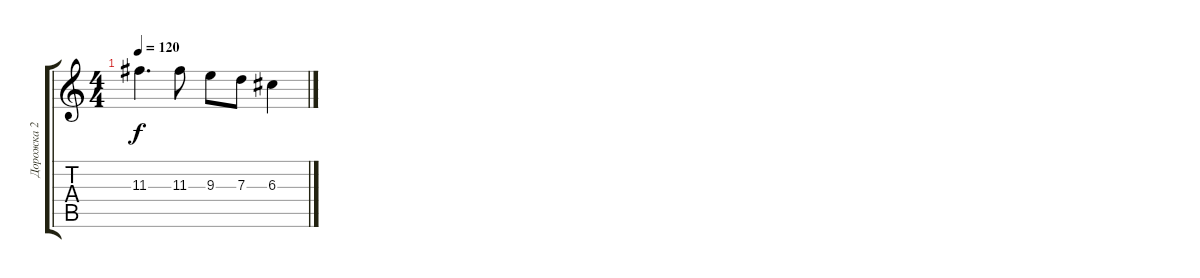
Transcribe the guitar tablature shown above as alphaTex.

\track ("Дорожка 2" "Дорожка 2") {instrument distortionguitar}
\staff {score tabs}
\tuning (E4 B3 G3 D3 A2 E2) {hide}
\ts (4 4)
\tempo 120
\clef g2
\ks c
11.3.4{d dy f} 11.3.8 9.3.8 7.3.8 6.3.4
